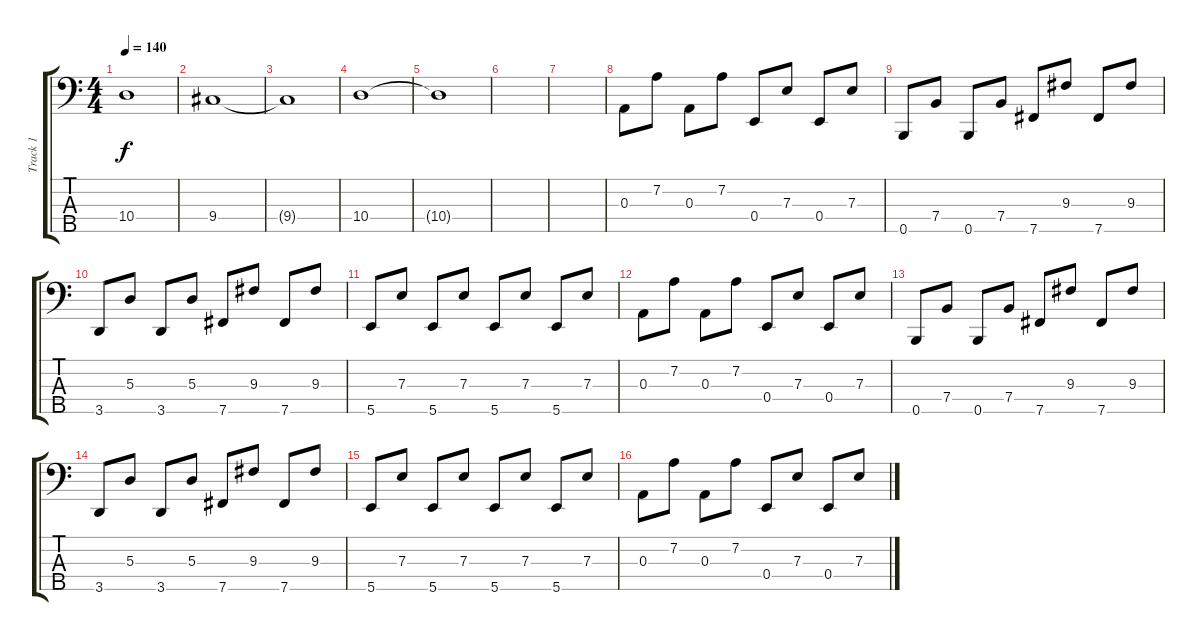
\track ("Track 1" "Track 1") {instrument electricbassfinger}
\staff {score tabs}
\tuning (G2 D2 A1 E1 B0) {hide}
\ts (4 4)
\tempo 140
\clef f4
\ks c
10.4{t}.1{dy f} |
9.4.1 |
9.4{t}.1 |
10.4.1 |
10.4{t}.1 |
|
|
0.3.8{volume 16 instrument lead2sawtooth} 7.2.8 0.3.8 7.2.8 0.4.8 7.3.8 0.4.8 7.3.8 |
0.5.8 7.4.8 0.5.8 7.4.8 7.5.8 9.3.8 7.5.8 9.3.8 |
3.5.8 5.3.8 3.5.8 5.3.8 7.5.8 9.3.8 7.5.8 9.3.8 |
5.5.8 7.3.8 5.5.8 7.3.8 5.5.8 7.3.8 5.5.8 7.3.8 |
0.3.8 7.2.8 0.3.8 7.2.8 0.4.8 7.3.8 0.4.8 7.3.8 |
0.5.8 7.4.8 0.5.8 7.4.8 7.5.8 9.3.8 7.5.8 9.3.8 |
3.5.8 5.3.8 3.5.8 5.3.8 7.5.8 9.3.8 7.5.8 9.3.8 |
5.5.8 7.3.8 5.5.8 7.3.8 5.5.8 7.3.8 5.5.8 7.3.8 |
0.3.8 7.2.8 0.3.8 7.2.8 0.4.8 7.3.8 0.4.8 7.3.8
